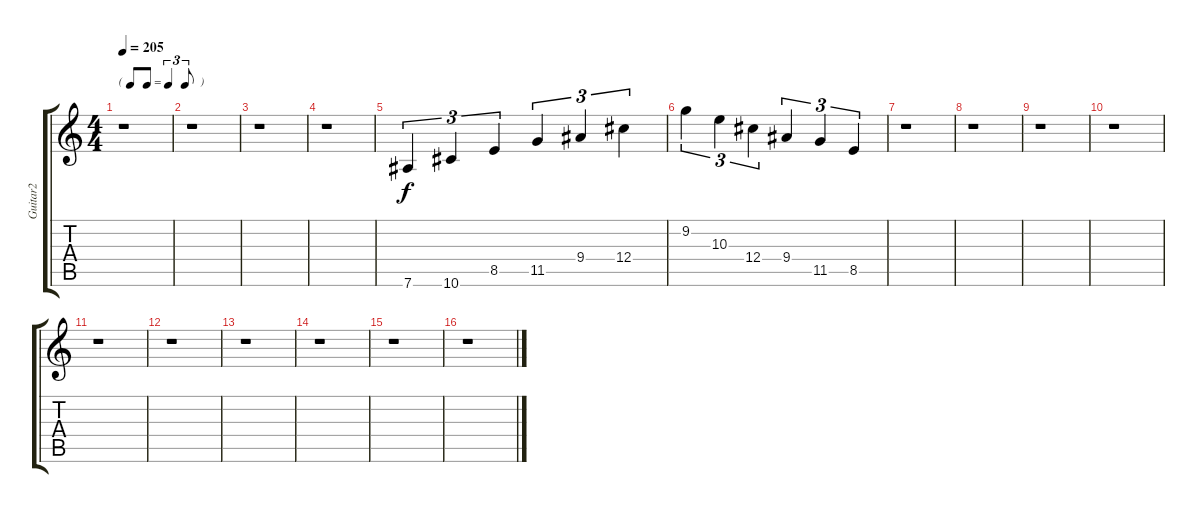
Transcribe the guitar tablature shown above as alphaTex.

\track ("Guitar2" "Guitar2") {instrument distortionguitar}
\staff {score tabs}
\tuning (Eb4 Bb3 Gb3 Db3 Ab2 Eb2) {hide}
\ts (4 4)
\tf triplet8th
\tempo 205
\clef g2
\ks c
r.1{dy f} |
r.1 |
r.1 |
r.1 |
7.6.4{tu (3 2)} 10.6.4{tu (3 2)} 8.5.4{tu (3 2)} 11.5.4{tu (3 2)} 9.4.4{tu (3 2)} 12.4.4{tu (3 2)} |
9.2.4{tu (3 2)} 10.3.4{tu (3 2)} 12.4.4{tu (3 2)} 9.4.4{tu (3 2)} 11.5.4{tu (3 2)} 8.5.4{tu (3 2)} |
r.1 |
r.1 |
r.1 |
r.1 |
r.1 |
r.1 |
r.1 |
r.1 |
r.1 |
r.1
